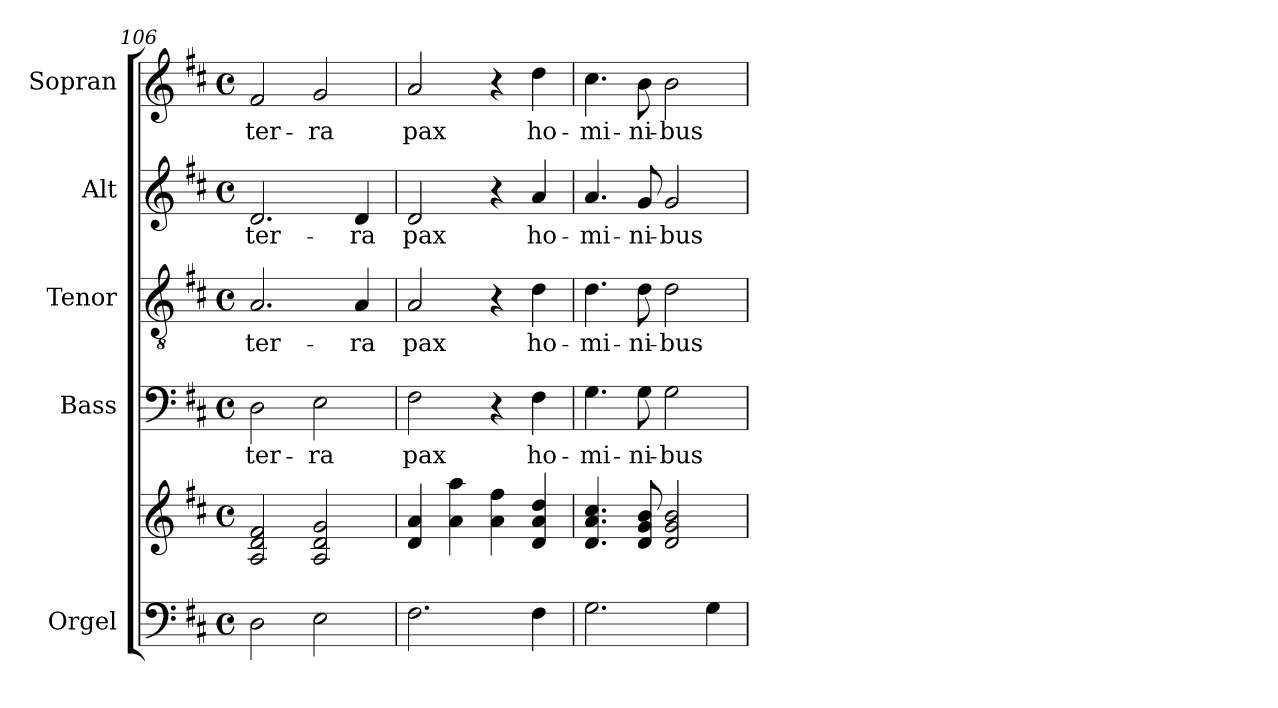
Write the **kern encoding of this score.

**kern	**kern	**kern	**text	**kern	**text	**kern	**text	**kern	**text
*part5	*part5	*part4	*part4	*part3	*part3	*part2	*part2	*part1	*part1
*staff6	*staff5	*staff4	*staff4	*staff3	*staff3	*staff2	*staff2	*staff1	*staff1
*I"Orgel	*	*I"Bass	*	*I"Tenor	*	*I"Alt	*	*I"Sopran	*
*I'Org.	*	*I'B	*	*I'T	*	*I'A	*	*I'S	*
*clefF4	*clefG2	*clefF4	*	*clefGv2	*	*clefG2	*	*clefG2	*
*k[f#c#]	*k[f#c#]	*k[f#c#]	*	*k[f#c#]	*	*k[f#c#]	*	*k[f#c#]	*
*D:	*D:	*D:	*	*D:	*	*D:	*	*D:	*
*M4/4	*M4/4	*M4/4	*	*M4/4	*	*M4/4	*	*M4/4	*
*met(c)	*met(c)	*met(c)	*	*met(c)	*	*met(c)	*	*met(c)	*
=106	=106	=106	=106	=106	=106	=106	=106	=106	=106
!	!	!	!LO:LY:b	!	!LO:LY:b	!	!LO:LY:b	!	!LO:LY:b
2D\	2A/ 2d/ 2f#/	2D\	ter-	2.A/	ter-	2.d/	ter-	2f#/	ter-
!	!	!	!LO:LY:b	!	!	!	!	!	!LO:LY:b
2E\	2A/ 2d/ 2g/	2E\	-ra	.	.	.	.	2g/	-ra
!	!	!	!	!	!LO:LY:b	!	!LO:LY:b	!	!
.	.	.	.	4A/	-ra	4d/	-ra	.	.
=107	=107	=107	=107	=107	=107	=107	=107	=107	=107
!	!	!	!LO:LY:b	!	!LO:LY:b	!	!LO:LY:b	!	!LO:LY:b
2.F#\	4d/ 4a/	2F#\	pax	2A/	pax	2d/	pax	2a/	pax
.	4a\ 4aa\	.	.	.	.	.	.	.	.
.	4a\ 4ff#\	4r	.	4r	.	4r	.	4r	.
!	!	!	!LO:LY:b	!	!LO:LY:b	!	!LO:LY:b	!	!LO:LY:b
4F#\	4d/ 4a/ 4dd/	4F#\	ho-	4d\	ho-	4a/	ho-	4dd\	ho-
=108	=108	=108	=108	=108	=108	=108	=108	=108	=108
!	!	!	!LO:LY:b	!	!LO:LY:b	!	!LO:LY:b	!	!LO:LY:b
2.G\	4.d/ 4.a/ 4.cc#/	4.G\	-mi-	4.d\	-mi-	4.a/	-mi-	4.cc#\	-mi-
!	!	!	!LO:LY:b	!	!LO:LY:b	!	!LO:LY:b	!	!LO:LY:b
.	8d/ 8g/ 8b/	8G\	-ni-	8d\	-ni-	8g/	-ni-	8b\	-ni-
!	!	!	!LO:LY:b	!	!LO:LY:b	!	!LO:LY:b	!	!LO:LY:b
.	2d/ 2g/ 2b/	2G\	-bus	2d\	-bus	2g/	-bus	2b\	-bus
4G\	.	.	.	.	.	.	.	.	.
=	=	=	=	=	=	=	=	=	=
*-	*-	*-	*-	*-	*-	*-	*-	*-	*-
